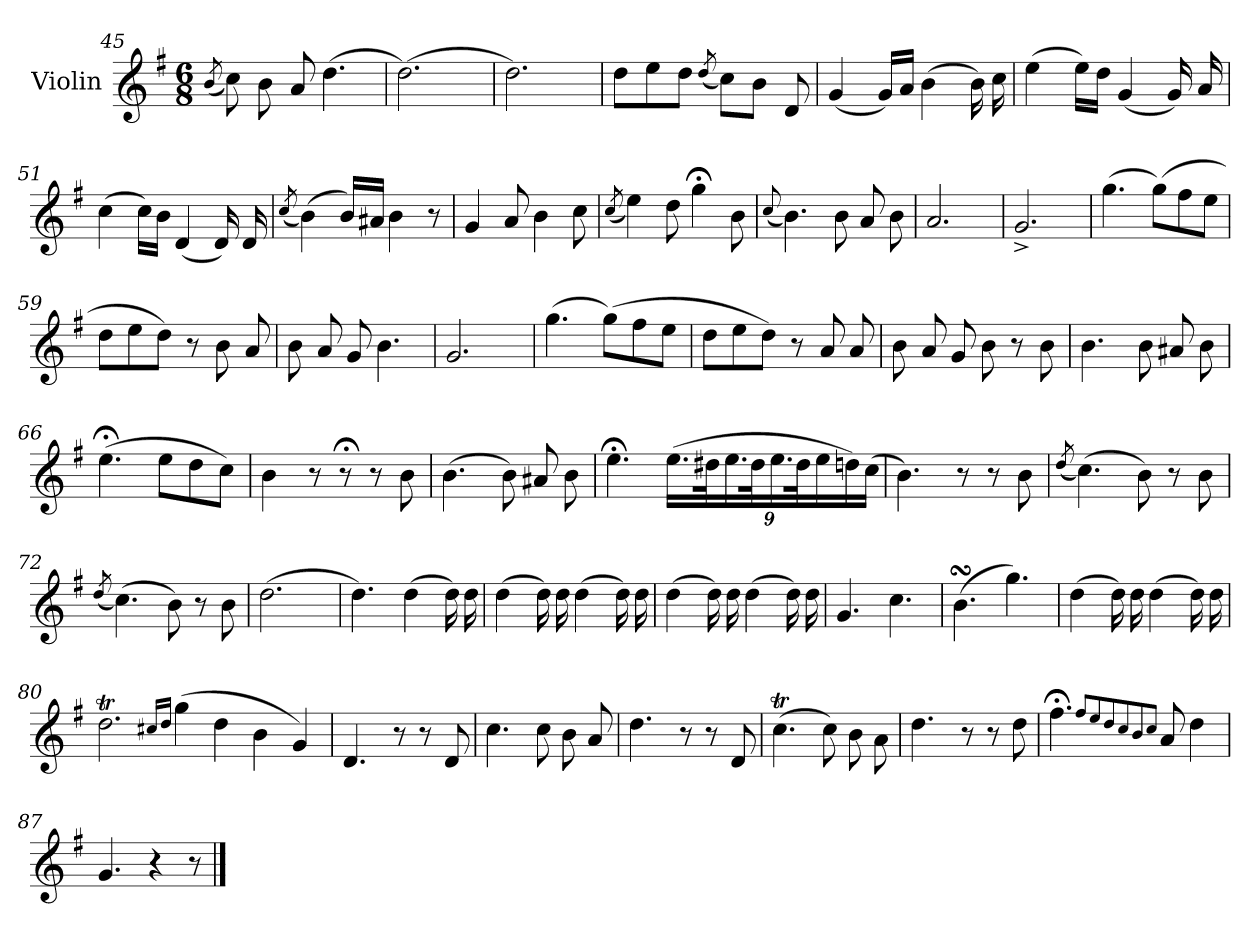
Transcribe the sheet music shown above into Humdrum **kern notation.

**kern
*part1
*staff1
*I"Violin
*I'Vln.
*clefG2
*k[f#]
*M6/8
=45
(<8qb/
8cc\)
8b\
8a/
(>4.dd\
=46
(>2.dd\)
=47
2.dd\)
=48
8dd\L
8ee\
8dd\J
(<8qdd/
8cc\L)
8b\J
8d/
=49
(<4g/
16g/LL)
16a/JJ
(>4b\
16b\)
16cc\
!!LO:LB:g=z
=50
(>4ee\
16ee\LL)
16dd\JJ
(<4g/
16g/)
16a/
=51
(>4cc\
16cc\LL)
16b\JJ
(<4d/
16d/)
16d/
=52
(<8qcc/
(>4b\)
16b/LL)
16a#X/JJ
4b\
8r
=53
4g/
8a/
4b\
8cc\
=54
(<8qcc/
4ee\)
8dd\
4gg;<\
8b\
!!LO:PB:g=z
=55
(<8qqcc/
4.b\)
8b\
8a/
8b\
=56
2.a/
=57
2.g^/
=58
(>4.gg\
(>8gg\L)
8ff#\
8ee\J
=59
8dd\L
8ee\
8dd\J)
8r
8b\
8a/
=60
8b\
8a/
8g/
4.b\
=61
2.g/
=62
(>4.gg\
(>8gg\L)
8ff#\
8ee\J
!!LO:LB:g=z
=63
8dd\L
8ee\
8dd\J)
8r
8a/
8a/
=64
8b\
8a/
8g/
8b\
8r
8b\
=65
4.b\
8b\
8a#X/
8b\
=66
(>4.ee;<\
8ee\L
8dd\
8cc\J)
=67
4b\
8r
8r;<
8r
8b\
=68
(>4.b\
8b\)
8a#X/
8b\
!!LO:LB:g=z
=69
4.ee;<\
*Xbrackettup
(>24.ee\LL
48dd#X\k
24.ee\
48dd#\k
24.ee\
48dd#\k
24ee\
24ddn\)
(>24cc\JJ
=70
4.b\)
8r
8r
8b\
=71
(<8qdd/
(>4.cc\)
8b\)
8r
8b\
=72
(<8qdd/
(>4.cc\)
8b\)
8r
8b\
!!LO:LB:g=z
=73
(>2.dd\
=74
4.dd\)
(>4dd\
16dd\)
16dd\
=75
(>4dd\
16dd\)
16dd\
(>4dd\
16dd\)
16dd\
=76
(>4dd\
16dd\)
16dd\
(>4dd\
16dd\)
16dd\
=77
4.g/
4.cc\
=78
(>4.bsSsS\
4.gg\)
=79
(>4dd\
16dd\)
16dd\
(>4dd\
16dd\)
16dd\
!!LO:LB:g=z
=80
2.ddT\
16qqcc#X/LL
16qqdd/JJ
(>4gg\
4dd\
4b\
4g/)
=81
4.d/
8r
8r
8d/
=82
4.cc\
8cc\
8b\
8a/
=83
4.dd\
8r
8r
8d/
=84
(>4.ccT\
8cc\)
8b\
8a\
=85
4.dd\
8r
8r
8dd\
!!LO:LB:g=z
=86
4.ff#;<\
8qqff#/L
8qqee/
8qqdd/
8qqcc/
8qqb/
8qqcc/J
8a/
4dd\
=87
4.g/
4r
8r
==
*-
